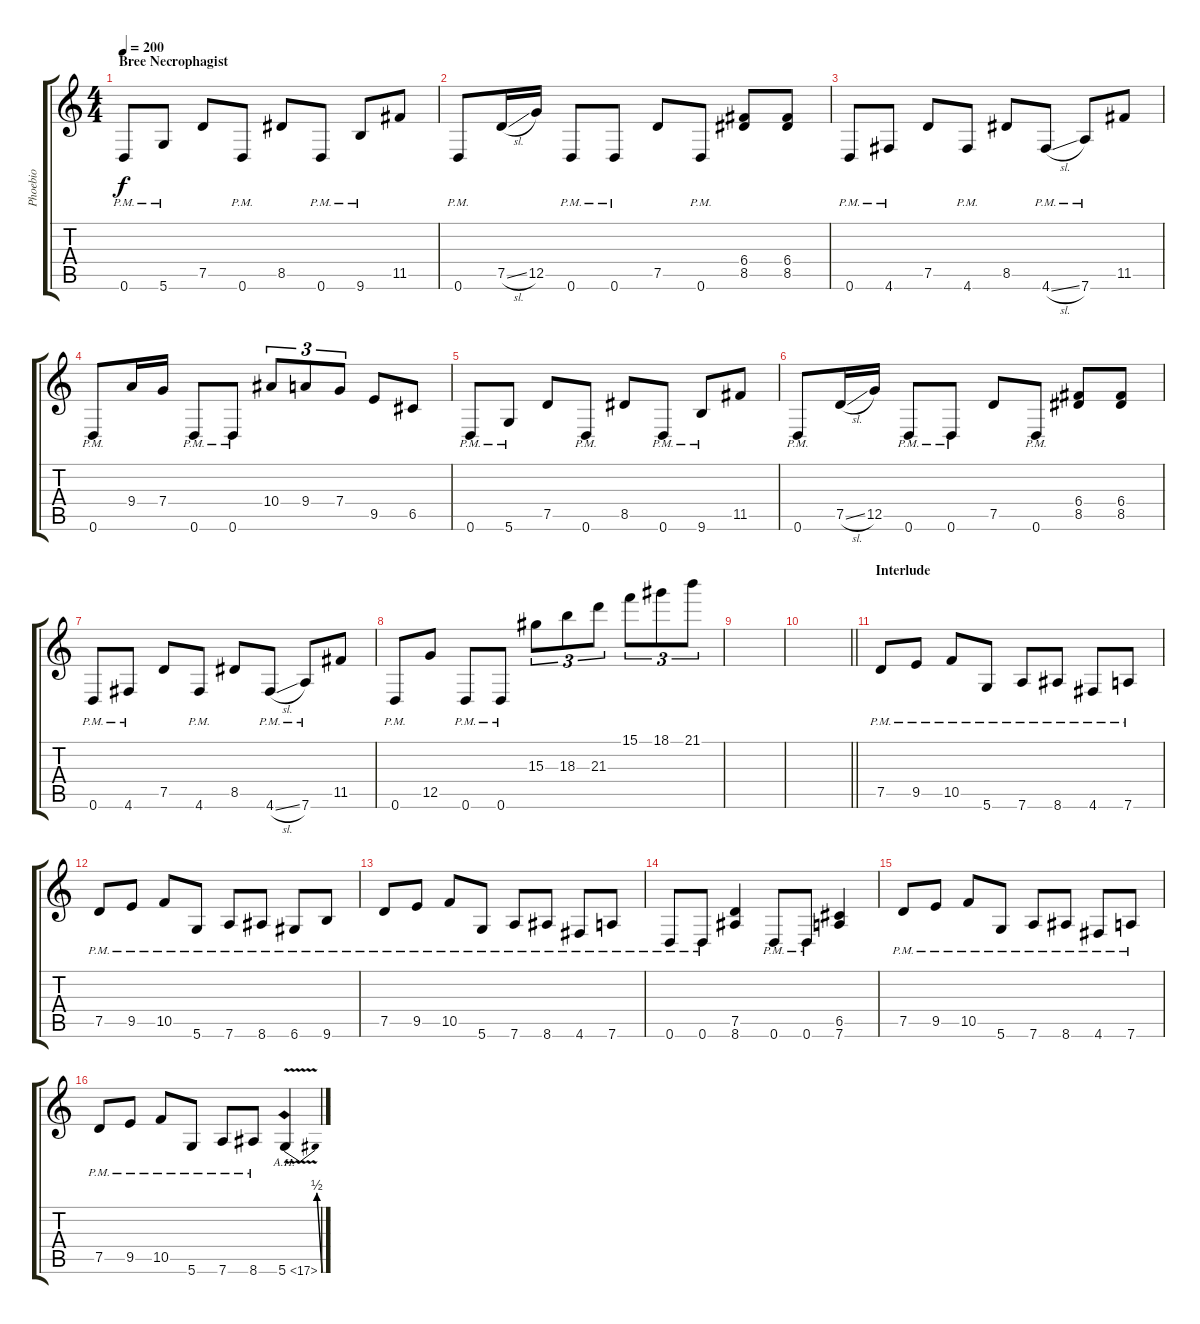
\track ("Phoebio" "Phoebio") {instrument distortionguitar}
\staff {score tabs}
\tuning (D4 A3 F3 C3 G2 D2) {hide}
\ts (4 4)
\section ("" "Bree Necrophagist")
\tempo 200
\clef g2
\ks c
0.6{pm}.8{dy f} 5.6{pm}.8 7.5.8 0.6{pm}.8 8.5.8 0.6{pm}.8 9.6{pm}.8 11.5.8 |
0.6{pm}.8 7.5{sl}.16 12.5.16 0.6{pm}.8 0.6{pm}.8 7.5.8 0.6{pm}.8 (6.4 8.5).8 (6.4 8.5).8 |
0.6{pm}.8 4.6{pm}.8 7.5.8 4.6{pm}.8 8.5.8 4.6{sl pm}.8 7.6{pm}.8 11.5.8 |
0.6{pm}.8 9.4.16 7.4.16 0.6{pm}.8 0.6{pm}.8 10.4.8{tu (3 2)} 9.4.8{tu (3 2)} 7.4.8{tu (3 2)} 9.5.8 6.5.8 |
0.6{pm}.8 5.6{pm}.8 7.5.8 0.6{pm}.8 8.5.8 0.6{pm}.8 9.6{pm}.8 11.5.8 |
0.6{pm}.8 7.5{sl}.16 12.5.16 0.6{pm}.8 0.6{pm}.8 7.5.8 0.6{pm}.8 (6.4 8.5).8 (6.4 8.5).8 |
0.6{pm}.8 4.6{pm}.8 7.5.8 4.6{pm}.8 8.5.8 4.6{sl pm}.8 7.6{pm}.8 11.5.8 |
0.6{pm}.8 12.5.8 0.6{pm}.8 0.6{pm}.8 15.3.8{tu (3 2)} 18.3.8{tu (3 2)} 21.3.8{tu (3 2)} 15.1.8{tu (3 2)} 18.1.8{tu (3 2)} 21.1.8{tu (3 2)} |
|
\barLineRight lightlight
|
\section ("" "Interlude")
7.5{pm}.8 9.5{pm}.8 10.5{pm}.8 5.6{pm}.8 7.6{pm}.8 8.6{pm}.8 4.6{pm}.8 7.6{pm}.8 |
7.5{pm}.8 9.5{pm}.8 10.5{pm}.8 5.6{pm}.8 7.6{pm}.8 8.6{pm}.8 6.6{pm}.8 9.6{pm}.8 |
7.5{pm}.8 9.5{pm}.8 10.5{pm}.8 5.6{pm}.8 7.6{pm}.8 8.6{pm}.8 4.6{pm}.8 7.6{pm}.8 |
0.6{pm}.8 0.6{pm}.8 (7.5 8.6).4 0.6{pm}.8 0.6{pm}.8 (6.5 7.6).4 |
7.5{pm}.8 9.5{pm}.8 10.5{pm}.8 5.6{pm}.8 7.6{pm}.8 8.6{pm}.8 4.6{pm}.8 7.6{pm}.8 |
7.5{pm}.8 9.5{pm}.8 10.5{pm}.8 5.6{pm}.8 7.6{pm}.8 8.6{pm}.8 5.6{be (bend 0 0 60 2) ah 12 v}.4
